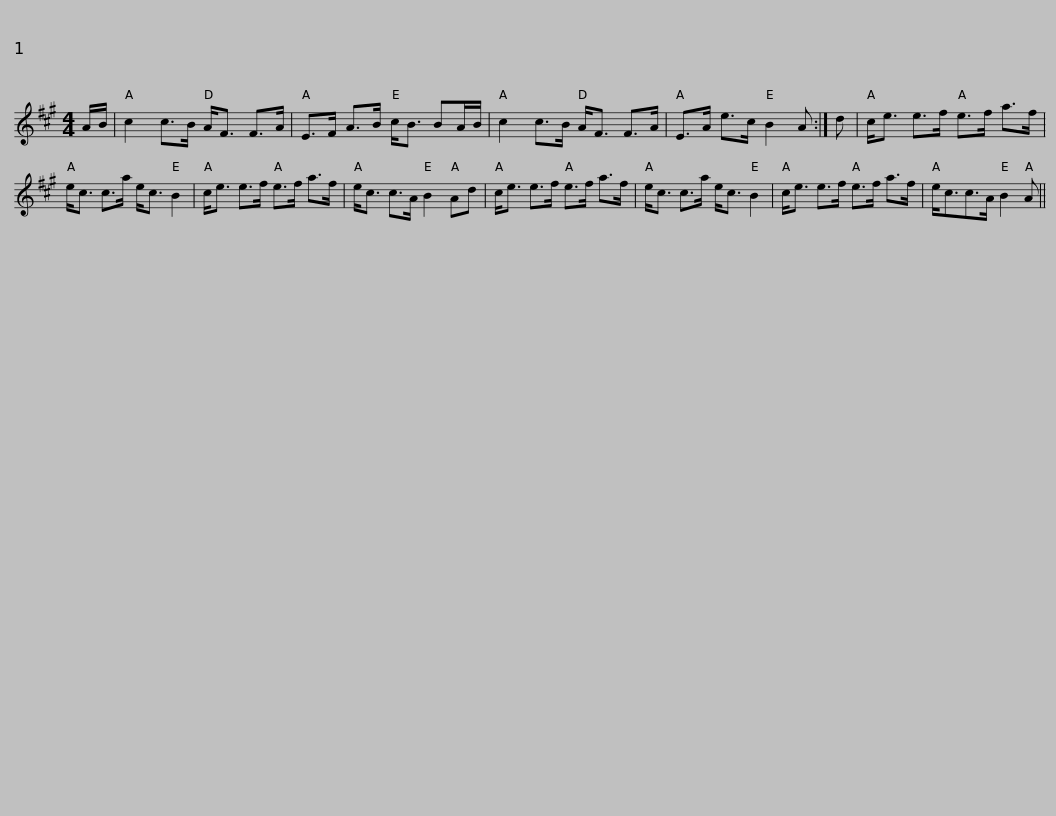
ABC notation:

X:1
L:1/8
M:4/4
I:linebreak $
K:A
V:1 treble
V:1
 A/B/ | c2 c>B A<F F>A | E>F A>B c<B BA/B/ | c2 c>B A<F F>A | E>A e>c B2 A :|$ %5
 d | c<e e>f e>f a>f | e<c c>a e<c B2 | c<e e>f e>f a>f | e<c c>A B2 Ad |$ %10
 c<e e>f e>f a>f | e<c c>a e<c B2 | c<e e>f e>f a>f | e<cc>A B2 A || %14
